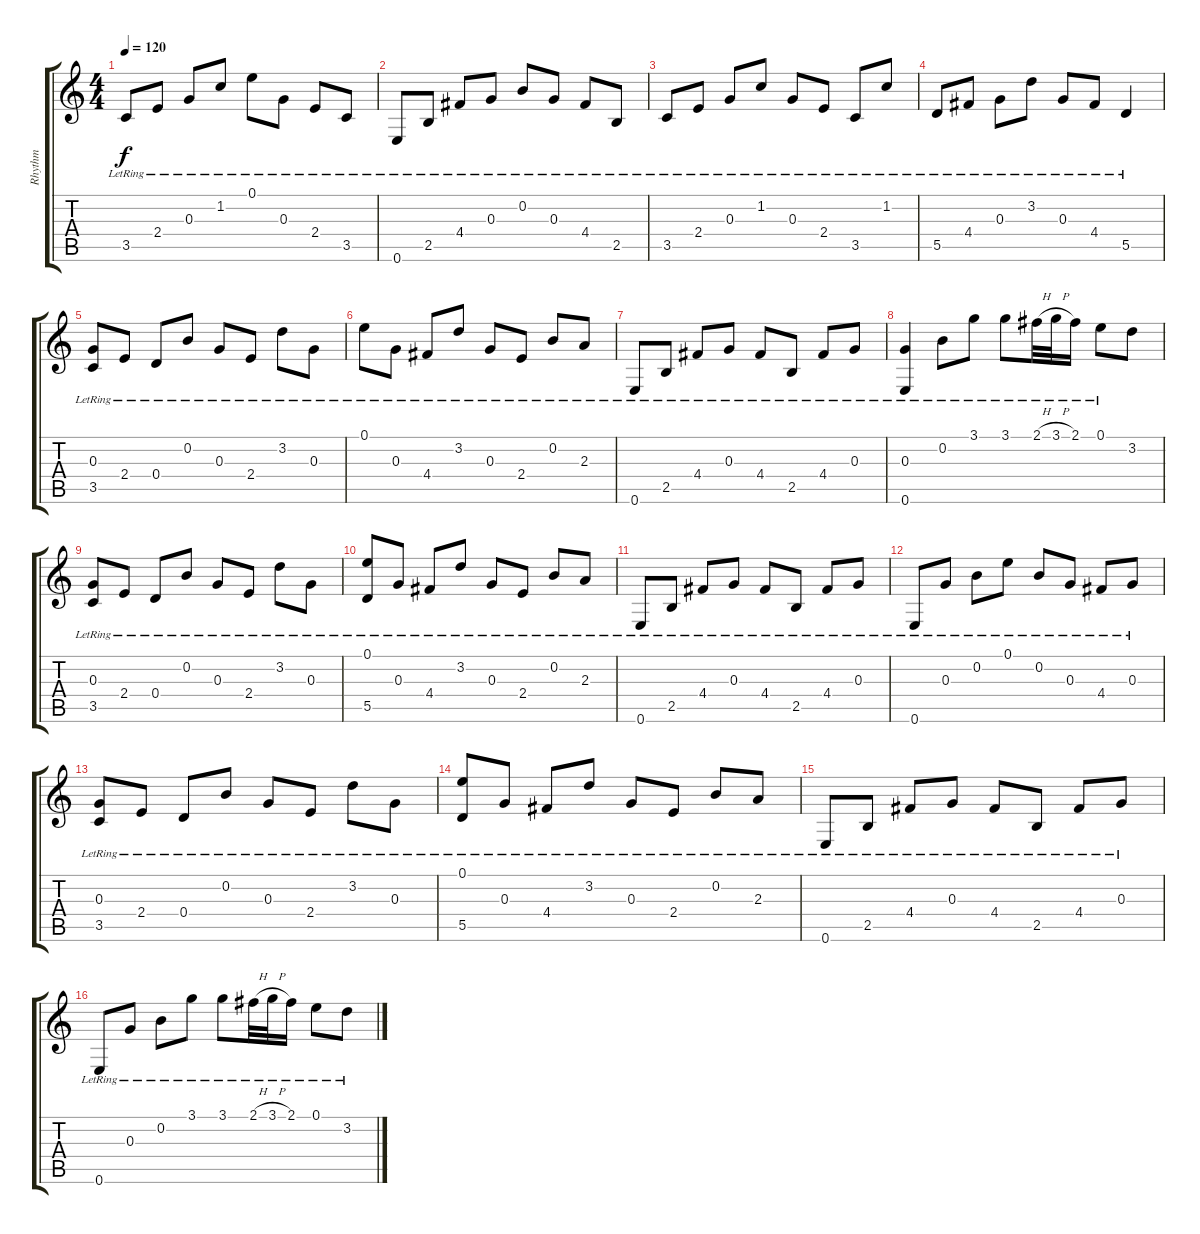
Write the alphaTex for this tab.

\track ("Rhythm" "Rhythm") {instrument acousticguitarsteel}
\staff {score tabs}
\tuning (E4 B3 G3 D3 A2 E2) {hide}
\ts (4 4)
\tempo 120
\clef g2
\ks c
3.5{lr}.8{dy f} 2.4{lr}.8 0.3{lr}.8 1.2{lr}.8 0.1{lr}.8 0.3{lr}.8 2.4{lr}.8 3.5{lr}.8 |
0.6{lr}.8 2.5{lr}.8 4.4{lr}.8 0.3{lr}.8 0.2{lr}.8 0.3{lr}.8 4.4{lr}.8 2.5{lr}.8 |
3.5{lr}.8 2.4{lr}.8 0.3{lr}.8 1.2{lr}.8 0.3{lr}.8 2.4{lr}.8 3.5{lr}.8 1.2{lr}.8 |
5.5{lr}.8 4.4{lr}.8 0.3{lr}.8 3.2{lr}.8 0.3{lr}.8 4.4{lr}.8 5.5{lr}.4 |
(0.3{lr} 3.5).8 2.4{lr}.8 0.4{lr}.8 0.2{lr}.8 0.3{lr}.8 2.4{lr}.8 3.2{lr}.8 0.3{lr}.8 |
0.1{lr}.8 0.3{lr}.8 4.4{lr}.8 3.2{lr}.8 0.3{lr}.8 2.4{lr}.8 0.2{lr}.8 2.3{lr}.8 |
0.6{lr}.8 2.5{lr}.8 4.4{lr}.8 0.3{lr}.8 4.4{lr}.8 2.5{lr}.8 4.4{lr}.8 0.3{lr}.8 |
(0.3{lr} 0.6{lr}).4 0.2{lr}.8 3.1{lr}.8 3.1{lr}.8 2.1{h lr}.32 3.1{h lr}.32 2.1{lr}.16 0.1{lr}.8 3.2.8 |
(0.3{lr} 3.5{lr}).8 2.4{lr}.8 0.4{lr}.8 0.2{lr}.8 0.3{lr}.8 2.4{lr}.8 3.2{lr}.8 0.3{lr}.8 |
(0.1{lr} 5.5{lr}).8 0.3{lr}.8 4.4{lr}.8 3.2{lr}.8 0.3{lr}.8 2.4{lr}.8 0.2{lr}.8 2.3{lr}.8 |
0.6{lr}.8 2.5{lr}.8 4.4{lr}.8 0.3{lr}.8 4.4{lr}.8 2.5{lr}.8 4.4{lr}.8 0.3{lr}.8 |
0.6{lr}.8 0.3{lr}.8 0.2{lr}.8 0.1{lr}.8 0.2{lr}.8 0.3{lr}.8 4.4{lr}.8 0.3{lr}.8 |
(0.3{lr} 3.5{lr}).8 2.4{lr}.8 0.4{lr}.8 0.2{lr}.8 0.3{lr}.8 2.4{lr}.8 3.2{lr}.8 0.3{lr}.8 |
(0.1{lr} 5.5{lr}).8 0.3{lr}.8 4.4{lr}.8 3.2{lr}.8 0.3{lr}.8 2.4{lr}.8 0.2{lr}.8 2.3{lr}.8 |
0.6{lr}.8 2.5{lr}.8 4.4{lr}.8 0.3{lr}.8 4.4{lr}.8 2.5{lr}.8 4.4{lr}.8 0.3{lr}.8 |
0.6{lr}.8 0.3{lr}.8 0.2{lr}.8 3.1{lr}.8 3.1{lr}.8 2.1{h lr}.32 3.1{h lr}.32 2.1{lr}.16 0.1{lr}.8 3.2{lr}.8
